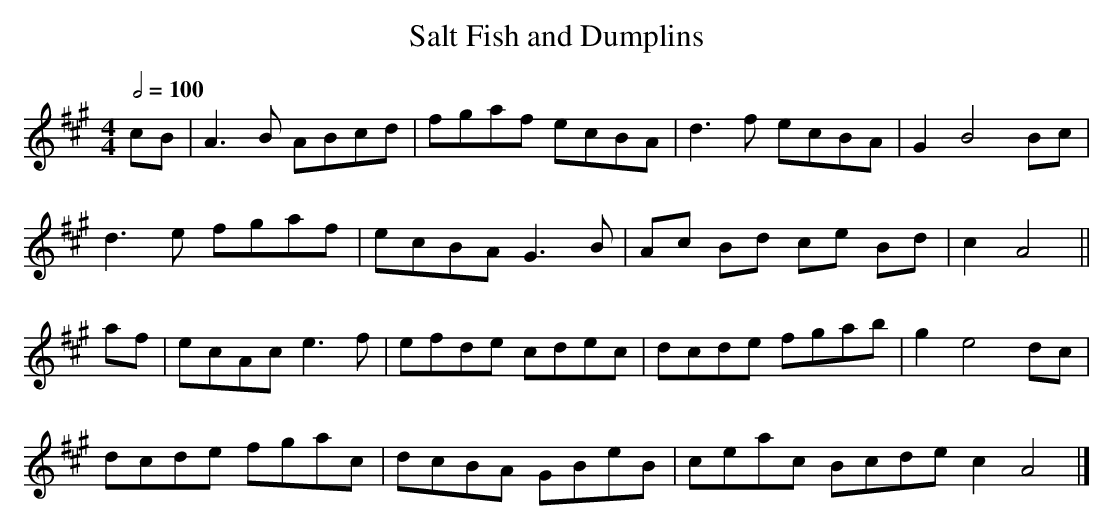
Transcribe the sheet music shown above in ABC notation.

X:1
T:Salt Fish and Dumplins
M:4/4
L:1/8
Q:1/2=100
K:A
cB|A3B ABcd|fgaf ecBA|d3f ecBA|G2B4Bc|
d3e fgaf|ecBAG3B|Ac Bd ce Bd|c2A4||
af|ecAc e3f|efde cdec|dcde fgab|g2e4dc|
dcde fgac|dcBA GBeB|ceac Bcdec2A4|]
